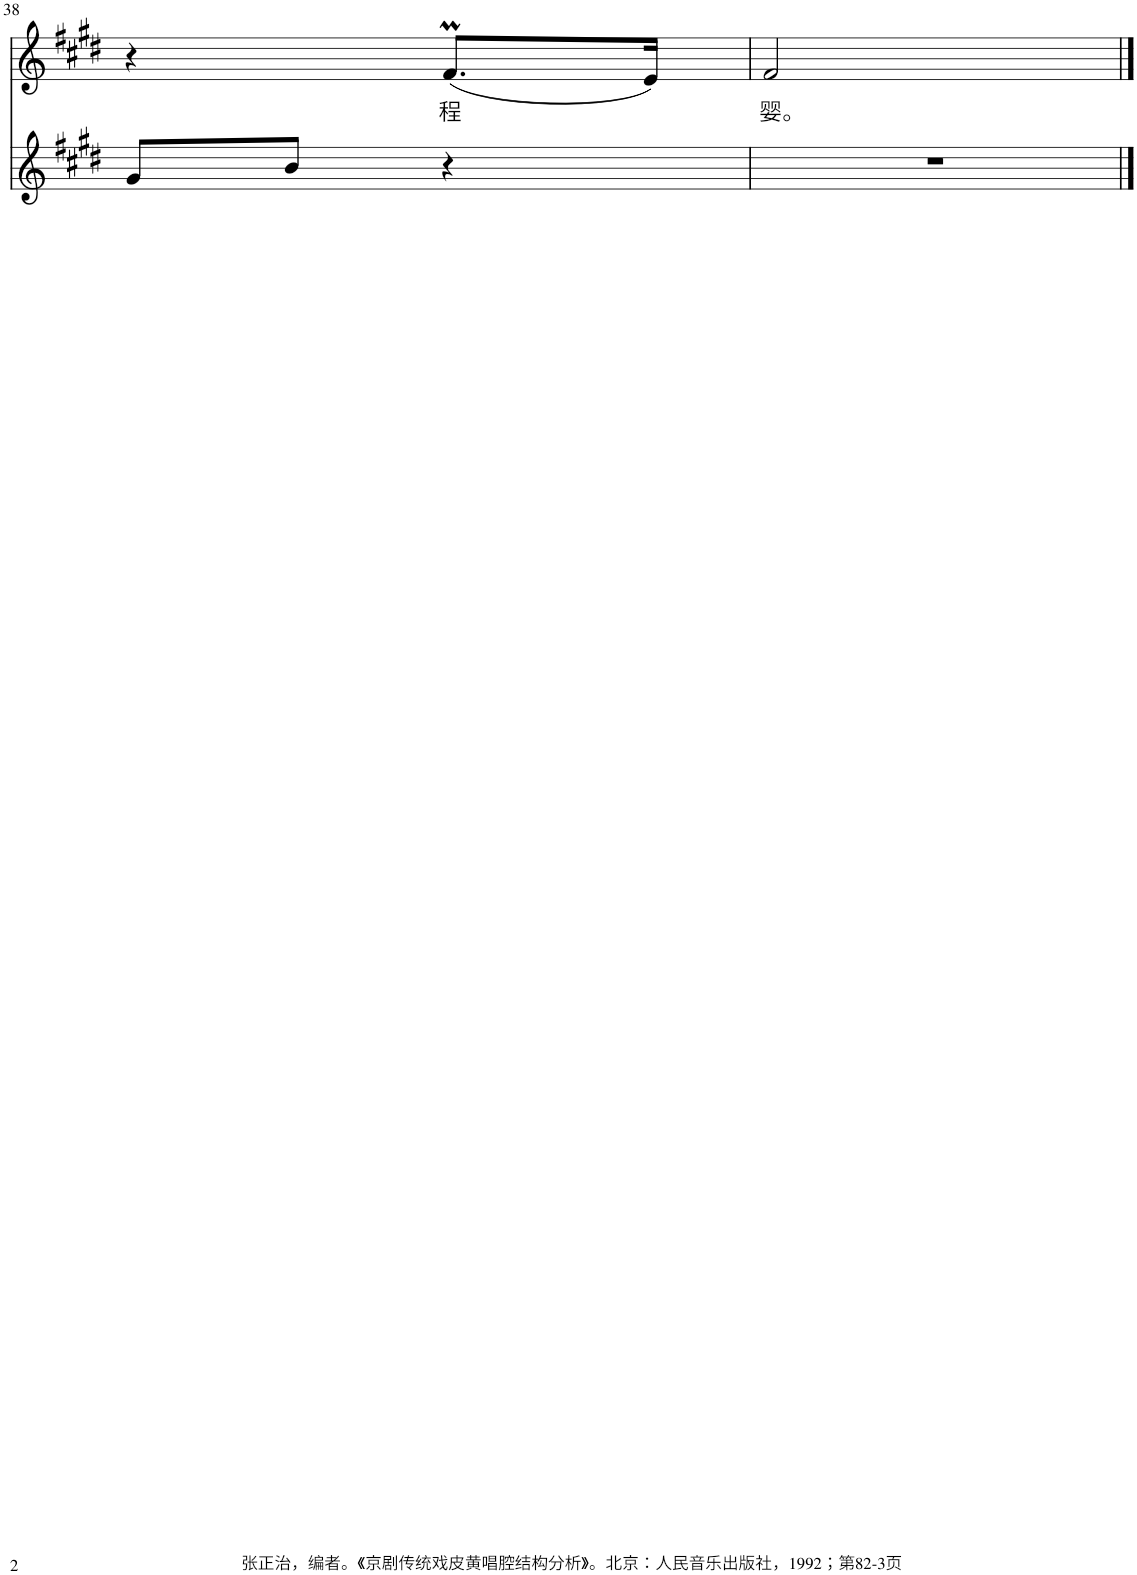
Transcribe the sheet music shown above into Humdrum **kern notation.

**kern	**kern	**text
*part2	*part1	*part1
*staff2	*staff1	*staff1
*I"Piano	*I"Piano	*
*I'Pno	*I'Pno	*
!!LO:PB:g=z
*clefG2	*clefG2	*
*k[f#c#g#d#]	*k[f#c#g#d#]	*
*M2/4	*M2/4	*
=38	=38	=38
8g#/L	4r	.
8b/J	.	.
!	!	!LO:LY:b
4r	(8.f#M/L	程
.	16e/Jk)	.
=39	=39	=39
!	!	!LO:LY:b
2r	2f#/	婴。
==	==	==
*-	*-	*-
